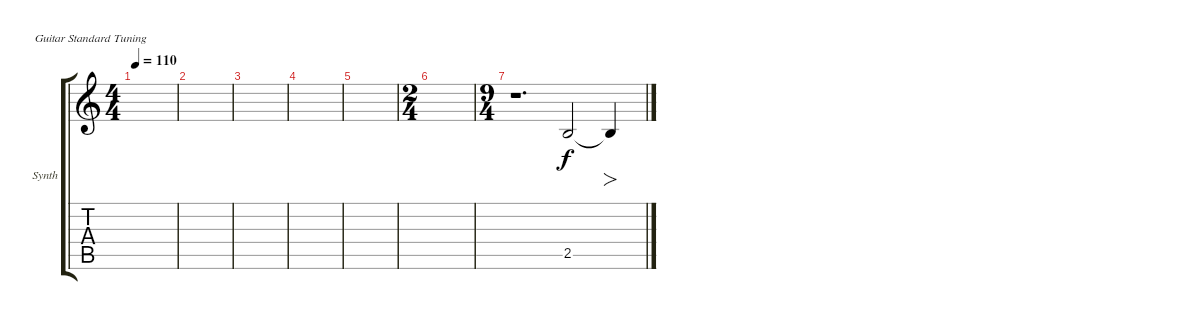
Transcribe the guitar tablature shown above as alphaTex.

\defaultSystemsLayout 4
\bracketExtendMode groupsimilarinstruments
\firstSystemTrackNameOrientation horizontal
\otherSystemsTrackNameOrientation horizontal
\track ("Synthétiseur" "Synth") {instrument acousticguitarsteel}
\staff {score tabs}
\tuning (E4 B3 G3 D3 A2 E2)
\ts (4 4)
\tempo 110
\clef g2
\ks c
|
|
|
|
|
\ts (2 4)
|
\ts (9 4)
r.1{d} 2.5.2 2.5{t}.4{fo}
